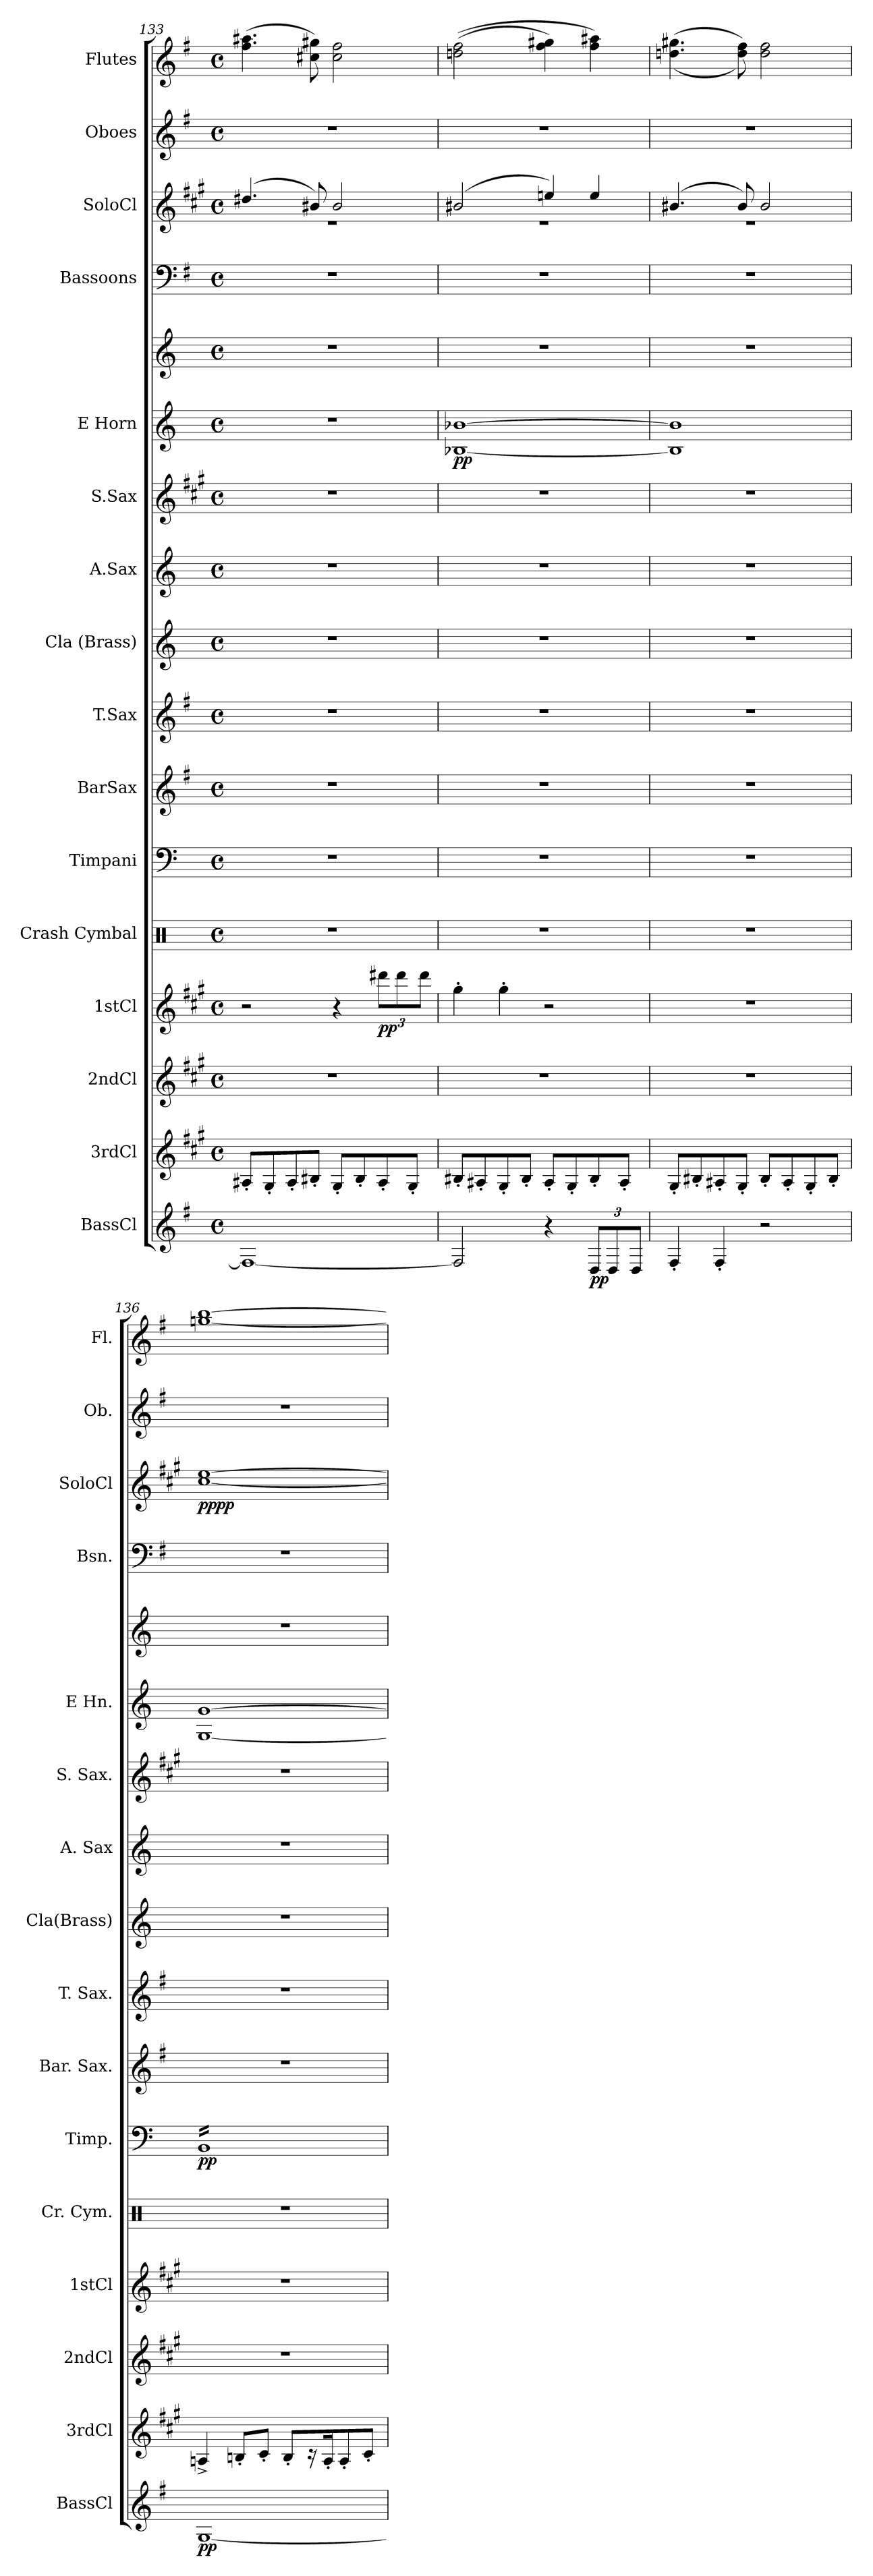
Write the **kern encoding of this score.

**kern	**dynam	**kern	**kern	**kern	**dynam	**kern	**kern	**dynam	**kern	**kern	**kern	**kern	**kern	**kern	**kern	**dynam	**kern	**kern	**dynam	**kern	**kern
*part16	*part16	*part15	*part14	*part13	*part13	*part12	*part11	*part11	*part10	*part9	*part8	*part7	*part6	*part5	*part5	*part5	*part4	*part3	*part3	*part2	*part1
*staff17	*staff17	*staff16	*staff15	*staff14	*staff14	*staff13	*staff12	*staff12	*staff11	*staff10	*staff9	*staff8	*staff7	*staff6	*staff5	*staff5/6	*staff4	*staff3	*staff3	*staff2	*staff1
*I"BassCl	*	*I"3rdCl	*I"2ndCl	*I"1stCl	*	*I"Crash Cymbal	*I"Timpani	*	*I"BarSax	*I"T.Sax	*I"Cla (Brass)	*I"A.Sax	*I"S.Sax	*I"E Horn	*	*	*I"Bassoons	*I"SoloCl	*	*I"Oboes	*I"Flutes
*I'BassCl	*	*I'3rdCl	*I'2ndCl	*I'1stCl	*	*I'Cr. Cym.	*I'Timp.	*	*I'Bar. Sax.	*I'T. Sax.	*I'Cla(Brass)	*I'A. Sax	*I'S. Sax.	*I'E Hn.	*	*	*I'Bsn.	*I'SoloCl	*	*I'Ob.	*I'Fl.
*clefG2	*	*clefG2	*clefG2	*clefG2	*	*clefX	*clefF4	*	*clefG2	*clefG2	*clefG2	*clefG2	*clefG2	*clefG2	*clefG2	*	*clefF4	*clefG2	*	*clefG2	*clefG2
*ITrd8c14	*	*ITrd1c2	*ITrd1c2	*ITrd1c2	*	*	*	*	*ITrd12c21	*ITrd8c14	*ITrd1c2	*ITrd5c9	*ITrd1c2	*ITrd5c8	*ITrd5c8	*	*	*ITrd1c2	*	*	*
*k[f#]	*	*k[f#]	*k[f#]	*k[f#]	*	*k[]	*k[]	*	*k[f#]	*k[f#]	*k[b-e-]	*k[b-e-a-]	*k[f#]	*k[f#c#g#d#]	*k[f#c#g#d#]	*	*k[f#]	*k[f#]	*	*k[f#]	*k[f#]
*M4/4	*	*M4/4	*M4/4	*M4/4	*	*M4/4	*M4/4	*	*M4/4	*M4/4	*M4/4	*M4/4	*M4/4	*M4/4	*M4/4	*	*M4/4	*M4/4	*	*M4/4	*M4/4
*met(c)	*	*met(c)	*met(c)	*met(c)	*	*met(c)	*met(c)	*	*met(c)	*met(c)	*met(c)	*met(c)	*met(c)	*met(c)	*met(c)	*	*met(c)	*met(c)	*	*met(c)	*met(c)
=133	=133	=133	=133	=133	=133	=133	=133	=133	=133	=133	=133	=133	=133	=133	=133	=133	=133	=133	=133	=133	=133
*	*	*	*	*	*	*	*	*	*	*	*	*	*	*	*	*	*	*^	*	*	*
1FF#_	.	8G#X'/L	1r	2r	.	1r	1r	.	1r	1r	1r	1r	1r	1r	1r	.	1r	(>4.cc#X/	1r	.	1r	(>4.ff#\ 4.aa#X\
.	.	8F#'/	.	.	.	.	.	.	.	.	.	.	.	.	.	.	.	.	.	.	.	.
.	.	8G#'/	.	.	.	.	.	.	.	.	.	.	.	.	.	.	.	.	.	.	.	.
.	.	8A#X'/J	.	.	.	.	.	.	.	.	.	.	.	.	.	.	.	8a#X/)	.	.	.	8cc#X\ 8gg#X\)
.	.	8F#'/L	.	4r	.	.	.	.	.	.	.	.	.	.	.	.	.	2a#/	.	.	.	2cc#\ 2ff#\
.	.	8A#'/	.	.	.	.	.	.	.	.	.	.	.	.	.	.	.	.	.	.	.	.
*	*	*	*	*Xbrackettup	*	*	*	*	*	*	*	*	*	*	*	*	*	*	*	*	*	*
!	!	!	!	!	!LO:DY:b	!	!	!	!	!	!	!	!	!	!	!	!	!	!	!	!	!
.	.	8G#'/	.	12ccc#X\L	pp	.	.	.	.	.	.	.	.	.	.	.	.	.	.	.	.	.
.	.	.	.	12ccc#\	.	.	.	.	.	.	.	.	.	.	.	.	.	.	.	.	.	.
.	.	8F#'/J	.	.	.	.	.	.	.	.	.	.	.	.	.	.	.	.	.	.	.	.
.	.	.	.	12ccc#\J	.	.	.	.	.	.	.	.	.	.	.	.	.	.	.	.	.	.
=134	=134	=134	=134	=134	=134	=134	=134	=134	=134	=134	=134	=134	=134	=134	=134	=134	=134	=134	=134	=134	=134	=134
!	!	!	!	!	!	!	!	!	!	!	!	!	!	!	!	!LO:DY:b=2	!	!	!	!	!	!
2FF#/]	.	8A#X'/L	1r	4ff#'\	.	1r	1r	.	1r	1r	1r	1r	1r	[1Dn [1dn	1r	pp	1r	(>2a#X/	1r	.	1r	(<(>2ddn\ 2ff#\
.	.	8G#X'/	.	.	.	.	.	.	.	.	.	.	.	.	.	.	.	.	.	.	.	.
.	.	8F#'/	.	4ff#'\	.	.	.	.	.	.	.	.	.	.	.	.	.	.	.	.	.	.
.	.	8A#'/J	.	.	.	.	.	.	.	.	.	.	.	.	.	.	.	.	.	.	.	.
4r	.	8G#'/L	.	2r	.	.	.	.	.	.	.	.	.	.	.	.	.	4ddn/)	.	.	.	4ff#\ 4gg#X\)
.	.	8F#'/	.	.	.	.	.	.	.	.	.	.	.	.	.	.	.	.	.	.	.	.
*Xbrackettup	*	*	*	*	*	*	*	*	*	*	*	*	*	*	*	*	*	*	*	*	*	*
!	!LO:DY:b	!	!	!	!	!	!	!	!	!	!	!	!	!	!	!	!	!	!	!	!	!
12DD/L	pp	8A#'/	.	.	.	.	.	.	.	.	.	.	.	.	.	.	.	4dd/	.	.	.	4ff#\ 4aa#X\)
12DD/	.	.	.	.	.	.	.	.	.	.	.	.	.	.	.	.	.	.	.	.	.	.
.	.	8G#'/J	.	.	.	.	.	.	.	.	.	.	.	.	.	.	.	.	.	.	.	.
12DD/J	.	.	.	.	.	.	.	.	.	.	.	.	.	.	.	.	.	.	.	.	.	.
=135	=135	=135	=135	=135	=135	=135	=135	=135	=135	=135	=135	=135	=135	=135	=135	=135	=135	=135	=135	=135	=135	=135
4FF#'/	.	8F#'/L	1r	1r	.	1r	1r	.	1r	1r	1r	1r	1r	1D] 1d]	1r	.	1r	(>4.a#X/	1r	.	1r	(<(>4.ddn\ 4.gg#X\
.	.	8A#X'/	.	.	.	.	.	.	.	.	.	.	.	.	.	.	.	.	.	.	.	.
4FF#'/	.	8G#X'/	.	.	.	.	.	.	.	.	.	.	.	.	.	.	.	.	.	.	.	.
.	.	8F#'/J	.	.	.	.	.	.	.	.	.	.	.	.	.	.	.	8a#/)	.	.	.	8dd\ 8ff#\))
2r	.	8A#'/L	.	.	.	.	.	.	.	.	.	.	.	.	.	.	.	2a#/	.	.	.	2dd\ 2ff#\
.	.	8G#'/	.	.	.	.	.	.	.	.	.	.	.	.	.	.	.	.	.	.	.	.
.	.	8F#'/	.	.	.	.	.	.	.	.	.	.	.	.	.	.	.	.	.	.	.	.
.	.	8A#'/J	.	.	.	.	.	.	.	.	.	.	.	.	.	.	.	.	.	.	.	.
=136	=136	=136	=136	=136	=136	=136	=136	=136	=136	=136	=136	=136	=136	=136	=136	=136	=136	=136	=136	=136	=136	=136
!	!LO:DY:b	!	!	!	!	!	!	!LO:DY:b	!	!	!	!	!	!	!	!	!	!	!	!LO:DY:b	!	!
!	!	!	!	!	!	!	!	!	!	!	!	!	!	!	!	!	!	!	!	!LO:DY:n=1:b	!	!
*	*	*	*	*	*	*	*tremolo	*	*	*	*	*	*	*	*	*	*	*	*	*	*	*
[1GG	pp	4Gn^/	1r	1r	.	1r	16BBLL	pp	1r	1r	1r	1r	1r	[1BB [1B	1r	.	1r	[1dd	[1b	pp pp	1r	[1ggn [1bb
.	.	.	.	.	.	.	16BB	.	.	.	.	.	.	.	.	.	.	.	.	.	.	.
.	.	.	.	.	.	.	16BB	.	.	.	.	.	.	.	.	.	.	.	.	.	.	.
.	.	.	.	.	.	.	16BB	.	.	.	.	.	.	.	.	.	.	.	.	.	.	.
.	.	8An'/L	.	.	.	.	16BB	.	.	.	.	.	.	.	.	.	.	.	.	.	.	.
.	.	.	.	.	.	.	16BB	.	.	.	.	.	.	.	.	.	.	.	.	.	.	.
.	.	8B'/J	.	.	.	.	16BB	.	.	.	.	.	.	.	.	.	.	.	.	.	.	.
.	.	.	.	.	.	.	16BB	.	.	.	.	.	.	.	.	.	.	.	.	.	.	.
.	.	8A'/L	.	.	.	.	16BB	.	.	.	.	.	.	.	.	.	.	.	.	.	.	.
.	.	.	.	.	.	.	16BB	.	.	.	.	.	.	.	.	.	.	.	.	.	.	.
.	.	16r	.	.	.	.	16BB	.	.	.	.	.	.	.	.	.	.	.	.	.	.	.
.	.	16G'/K	.	.	.	.	16BB	.	.	.	.	.	.	.	.	.	.	.	.	.	.	.
.	.	8G'/	.	.	.	.	16BB	.	.	.	.	.	.	.	.	.	.	.	.	.	.	.
.	.	.	.	.	.	.	16BB	.	.	.	.	.	.	.	.	.	.	.	.	.	.	.
.	.	8B'/J	.	.	.	.	16BB	.	.	.	.	.	.	.	.	.	.	.	.	.	.	.
.	.	.	.	.	.	.	16BBJJ	.	.	.	.	.	.	.	.	.	.	.	.	.	.	.
*	*	*	*	*	*	*	*Xtremolo	*	*	*	*	*	*	*	*	*	*	*	*	*	*	*
*	*	*	*	*	*	*	*	*	*	*	*	*	*	*	*	*	*	*v	*v	*	*	*
=	=	=	=	=	=	=	=	=	=	=	=	=	=	=	=	=	=	=	=	=	=
*-	*-	*-	*-	*-	*-	*-	*-	*-	*-	*-	*-	*-	*-	*-	*-	*-	*-	*-	*-	*-	*-
